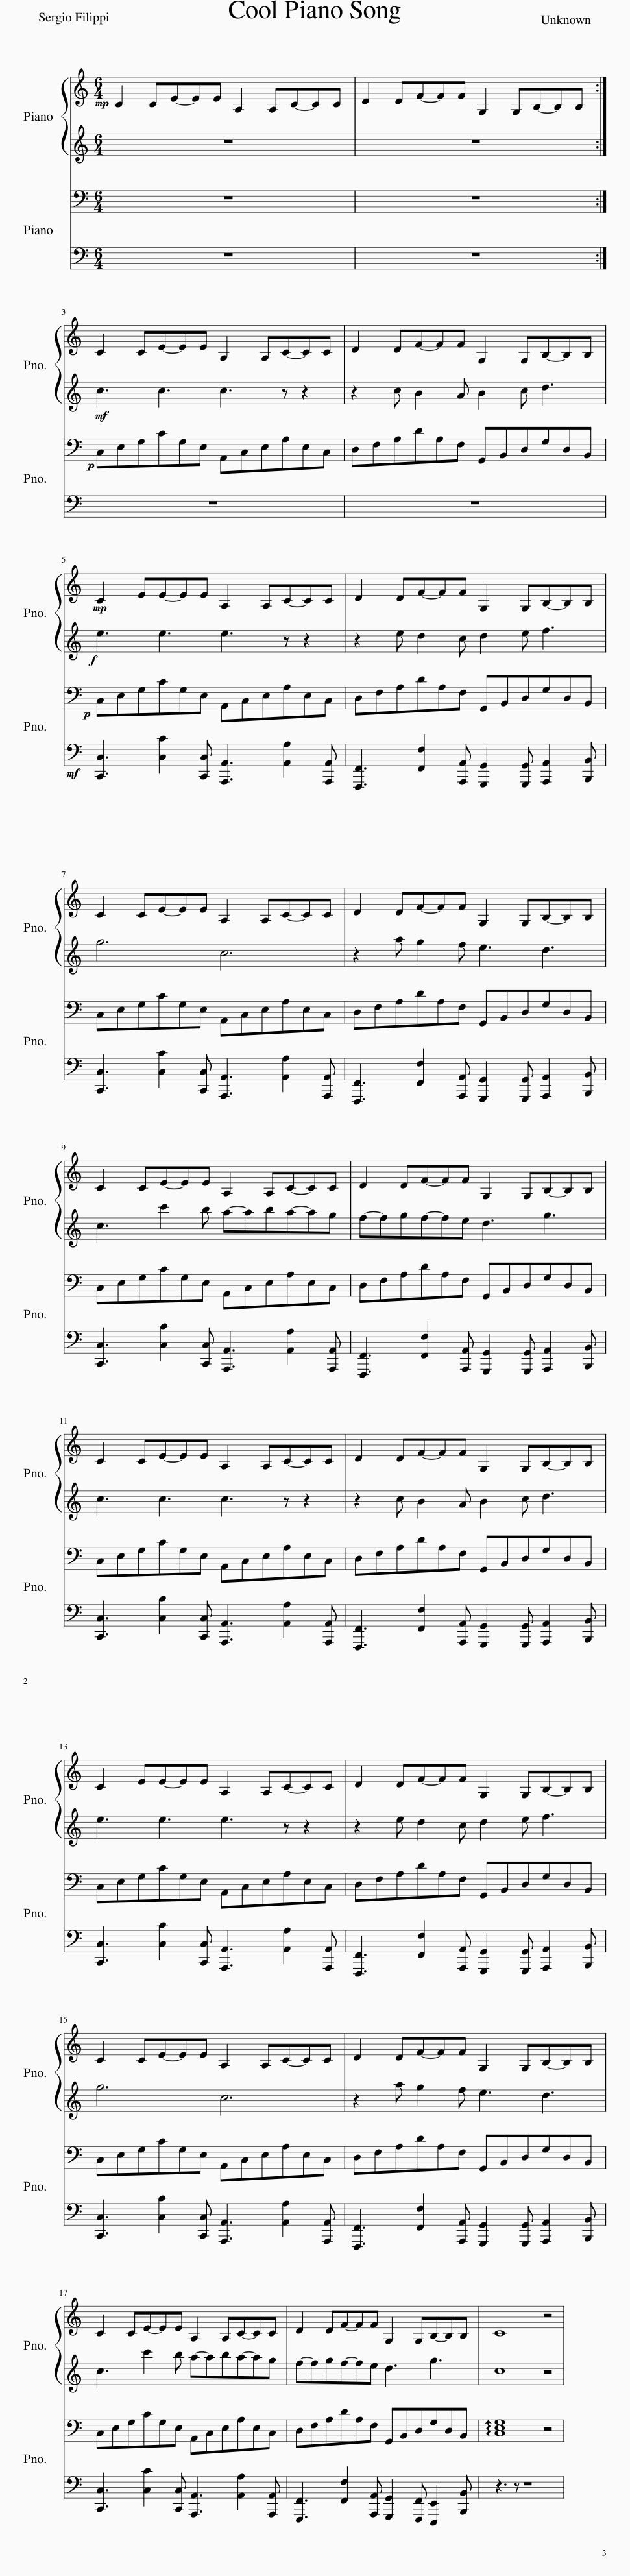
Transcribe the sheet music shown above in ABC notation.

X:1
%%score { 1 | 2 } { 3 | 4 }
L:1/8
M:6/4
I:linebreak $
K:C
V:1 treble
V:2 treble
V:3 bass
V:4 bass
V:1
!mp! C2 CE-EE A,2 A,C-CC | D2 DF-FF G,2 G,B,-B,B, :|$ C2 CE-EE A,2 A,C-CC | D2 DF-FF G,2 G,B,-B,B, |$!mp! C2 EE-EE A,2 A,C-CC | %5
 D2 DF-FF G,2 G,B,-B,B, |$ C2 CE-EE A,2 A,C-CC | D2 DF-FF G,2 G,B,-B,B, |$ C2 CE-EE A,2 A,C-CC | D2 DF-FF G,2 G,B,-B,B, |$ %10
 C2 CE-EE A,2 A,C-CC | D2 DF-FF G,2 G,B,-B,B, |$ C2 EE-EE A,2 A,C-CC | D2 DF-FF G,2 G,B,-B,B, |$ C2 CE-EE A,2 A,C-CC | %15
 D2 DF-FF G,2 G,B,-B,B, |$ C2 CE-EE A,2 A,C-CC | D2 DF-FF G,2 G,B,-B,B, | C8 z4 | z12 |] %20
V:2
 z12 | z12 :|$!mf! c3 c3 c3 z z2 | z2 c B2 A B2 c d3 |$!f! e3 e3 e3 z z2 | %5
 z2 e d2 c d2 e f3 |$ g6 c6 | z2 a g2 f e3 d3 |$ c3 c'2 b a-aba-ag | f-fgf-fe d3 g3 |$ %10
 c3 c3 c3 z z2 | z2 c B2 A B2 c d3 |$ e3 e3 e3 z z2 | z2 e d2 c d2 e f3 |$ g6 c6 | %15
 z2 a g2 f e3 d3 |$ c3 c'2 b a-aba-ag | f-fgf-fe d3 g3 | c8 z4 | z12 |] %20
V:3
 z12 | z12 :|$!p! C,E,G,CG,E, A,,C,E,A,E,C, | D,F,A,DA,F, G,,B,,D,G,D,B,, |$!p! C,E,G,CG,E, A,,C,E,A,E,C, | %5
 D,F,A,DA,F, G,,B,,D,G,D,B,, |$ C,E,G,CG,E, A,,C,E,A,E,C, | D,F,A,DA,F, G,,B,,D,G,D,B,, |$ C,E,G,CG,E, A,,C,E,A,E,C, | D,F,A,DA,F, G,,B,,D,G,D,B,, |$ %10
 C,E,G,CG,E, A,,C,E,A,E,C, | D,F,A,DA,F, G,,B,,D,G,D,B,, |$ C,E,G,CG,E, A,,C,E,A,E,C, | D,F,A,DA,F, G,,B,,D,G,D,B,, |$ C,E,G,CG,E, A,,C,E,A,E,C, | %15
 D,F,A,DA,F, G,,B,,D,G,D,B,, |$ C,E,G,CG,E, A,,C,E,A,E,C, | D,F,A,DA,F, G,,B,,D,G,D,B,, | !arpeggio![C,E,G,]8 z4 | z12 |] %20
V:4
 z12 | z12 :|$ z12 | z12 |$!mf! [C,,C,]3 [C,C]2 [C,,C,] [A,,,A,,]3 [A,,A,]2 [A,,,A,,] | %5
 [F,,,F,,]3 [F,,F,]2 [A,,,A,,] [G,,,G,,]2 [G,,,G,,] [A,,,A,,]2 [B,,,B,,] |$ [C,,C,]3 [C,C]2 [C,,C,] [A,,,A,,]3 [A,,A,]2 [A,,,A,,] | [F,,,F,,]3 [F,,F,]2 [A,,,A,,] [G,,,G,,]2 [G,,,G,,] [A,,,A,,]2 [B,,,B,,] |$ [C,,C,]3 [C,C]2 [C,,C,] [A,,,A,,]3 [A,,A,]2 [A,,,A,,] | [F,,,F,,]3 [F,,F,]2 [A,,,A,,] [G,,,G,,]2 [G,,,G,,] [A,,,A,,]2 [B,,,B,,] |$ %10
 [C,,C,]3 [C,C]2 [C,,C,] [A,,,A,,]3 [A,,A,]2 [A,,,A,,] | [F,,,F,,]3 [F,,F,]2 [A,,,A,,] [G,,,G,,]2 [G,,,G,,] [A,,,A,,]2 [B,,,B,,] |$ [C,,C,]3 [C,C]2 [C,,C,] [A,,,A,,]3 [A,,A,]2 [A,,,A,,] | [F,,,F,,]3 [F,,F,]2 [A,,,A,,] [G,,,G,,]2 [G,,,G,,] [A,,,A,,]2 [B,,,B,,] |$ [C,,C,]3 [C,C]2 [C,,C,] [A,,,A,,]3 [A,,A,]2 [A,,,A,,] | %15
 [F,,,F,,]3 [F,,F,]2 [A,,,A,,] [G,,,G,,]2 [G,,,G,,] [A,,,A,,]2 [B,,,B,,] |$ [C,,C,]3 [C,C]2 [C,,C,] [A,,,A,,]3 [A,,A,]2 [A,,,A,,] | [F,,,F,,]3 [F,,F,]2 [A,,,A,,] [G,,,G,,]2 [F,,,F,,] [E,,,E,,]2 [B,,,B,,] | z3 z z8 | z12 |] %20
